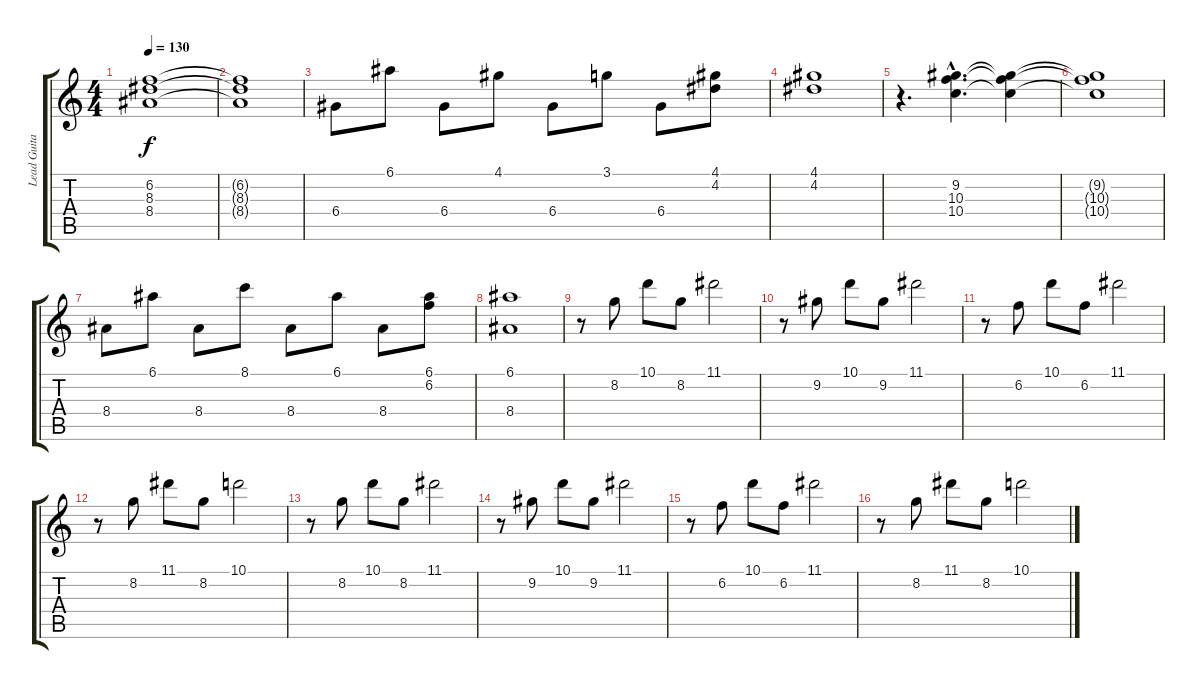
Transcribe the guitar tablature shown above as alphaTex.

\track ("Lead Guitar" "Lead Guita") {instrument distortionguitar}
\staff {score tabs}
\tuning (E4 B3 G3 D3 A2 E2) {hide}
\ts (4 4)
\tempo 130
\clef g2
\ks c
(6.2 8.3 8.4).1{dy f} |
(6.2{t} 8.3{t} 8.4{t}).1 |
6.4.8 6.1.8 6.4.8 4.1.8 6.4.8 3.1.8 6.4.8 (4.1 4.2).8 |
(4.1 4.2).1 |
r.4{d} (9.2{hac} 10.3{hac} 10.4{hac}).4{d} (9.2{t} 10.3{t} 10.4{t}).4 |
(9.2{t} 10.3{t} 10.4{t}).1 |
8.4.8 6.1.8 8.4.8 8.1.8 8.4.8 6.1.8 8.4.8 (6.1 6.2).8 |
(6.1 8.4).1 |
r.8 8.2.8 10.1.8 8.2.8 11.1.2 |
r.8 9.2.8 10.1.8 9.2.8 11.1.2 |
r.8 6.2.8 10.1.8 6.2.8 11.1.2 |
r.8 8.2.8 11.1.8 8.2.8 10.1.2 |
r.8 8.2.8 10.1.8 8.2.8 11.1.2 |
r.8 9.2.8 10.1.8 9.2.8 11.1.2 |
r.8 6.2.8 10.1.8 6.2.8 11.1.2 |
r.8 8.2.8 11.1.8 8.2.8 10.1.2
